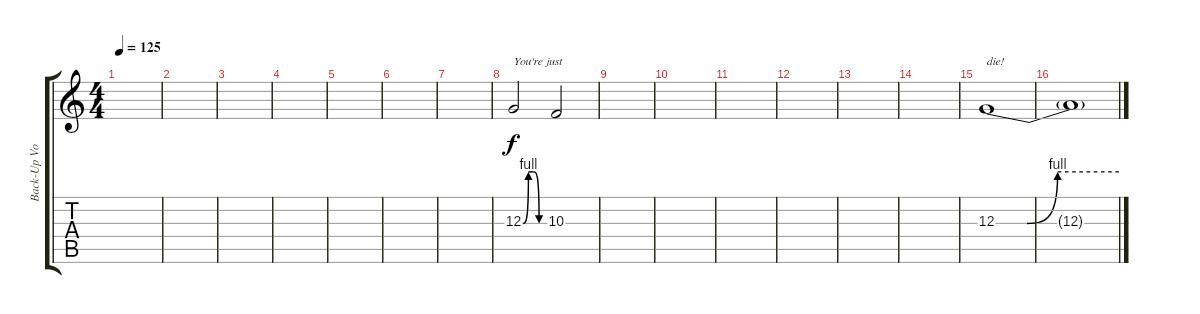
\track ("Back-Up Vocals" "Back-Up Vo") {instrument pad4choir}
\staff {score tabs}
\tuning (E4 B3 G3 D3 A2 E2) {hide}
\ts (4 4)
\tempo 125
\clef g2
\ks c
|
|
|
|
|
|
|
12.3{be (custom 0 0 15 4 30 4 45 0 60 0)}.2{txt "You're just"} 10.3.2 |
|
|
|
|
|
|
12.3{be (custom 0 0 15 0 30 4 60 4)}.1{txt "die!"} |
12.3{t}.1{volume 0}
